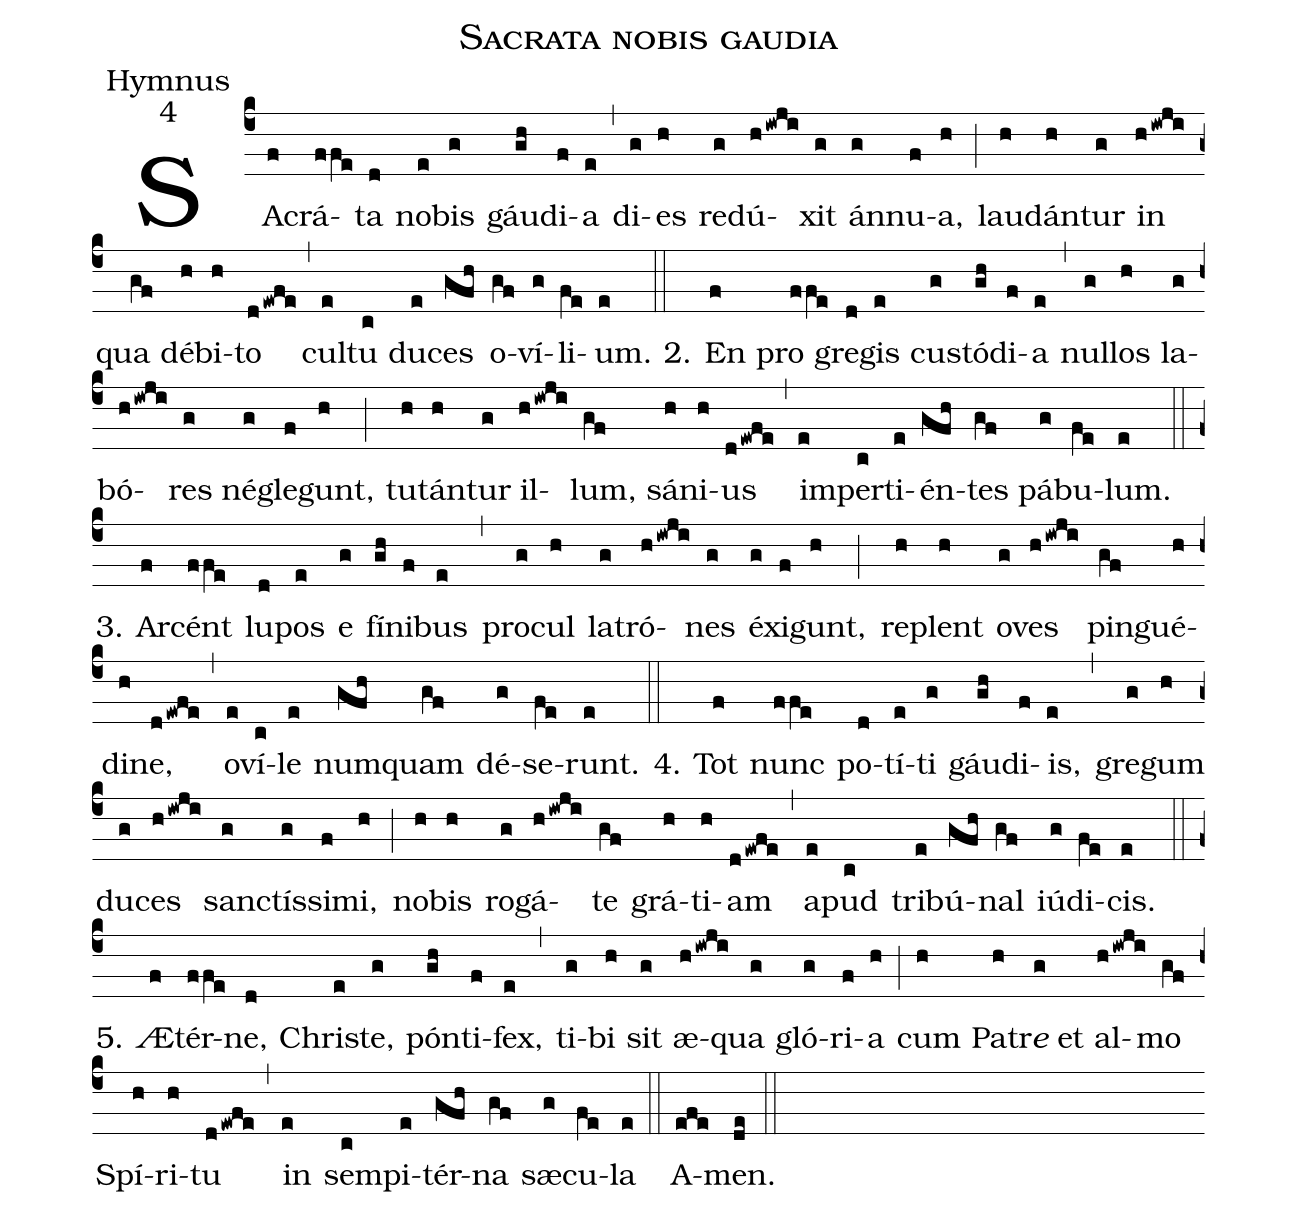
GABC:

name:Sacrata nobis gaudia;
office-part:Hymnus;
mode:4;
%%
(c4)SA(f)crá(ffe)ta(d) no(e)bis(g) gáu(gh)di(f)a(e) (,) di(g)es(h) re(g)dú(hiwji)xit(g) án(g)nu(f)a,(h) (;) lau(h)dán(h)tur(g) in(hiwji) qua(gf) dé(h)bi(h)to(dewfe) (,) cul(e)tu(c) du(e)ces(gfh) o(gf)ví(g)li(fe)um.(e) (::)

2. En(f) pro(ffe) gre(d)gis(e) cus(g)tó(gh)di(f)a(e) (,) nul(g)los(h) la(g)bó(hiwji)res(g) né(g)gle(f)gunt,(h) (;) tu(h)tán(h)tur(g) il(hiwji)lum,(gf) sá(h)ni(h)us(dewfe) (,) im(e)per(c)ti(e)én(gfh)tes(gf) pá(g)bu(fe)lum.(e) (::)

3. Ar(f)cént(ffe) lu(d)pos(e) e(g) fí(gh)ni(f)bus(e) (,) pro(g)cul(h) la(g)tró(hiwji)nes(g) é(g)xi(f)gunt,(h) (;) re(h)plent(h) o(g)ves(hiwji) pin(gf)gué(h)di(h)ne,(dewfe) (,)o(e)ví(c)le(e) num(gfh)quam(gf) dé(g)se(fe)runt.(e) (::)

4. Tot(f) nunc(ffe) po(d)tí(e)ti(g) gáu(gh)di(f)is,(e) (,) gre(g)gum(h) du(g)ces(hiwji) san(g)ctís(g)si(f)mi,(h) (;) no(h)bis(h) ro(g)gá(hiwji)te(gf) grá(h)ti(h)am(dewfe) (,) a(e)pud(c) tri(e)bú(gfh)nal(gf) iú(g)di(fe)cis.(e) (::)

5. Æ(f)tér(ffe)ne,(d) Chri(e)ste,(g) pón(gh)ti(f)fex,(e) (,) ti(g)bi(h) sit(g) æ(hiwji)qua(g) gló(g)ri(f)a(h) (;) cum(h) Pa(h)tr<i>e</i> et(g) al(hiwji)mo(gf) Spí(h)ri(h)tu(dewfe) (,) in(e) sem(c)pi(e)tér(gfh)na(gf) sæ(g)cu(fe)la(e) (::)    A(efe)men.(de) (::)
